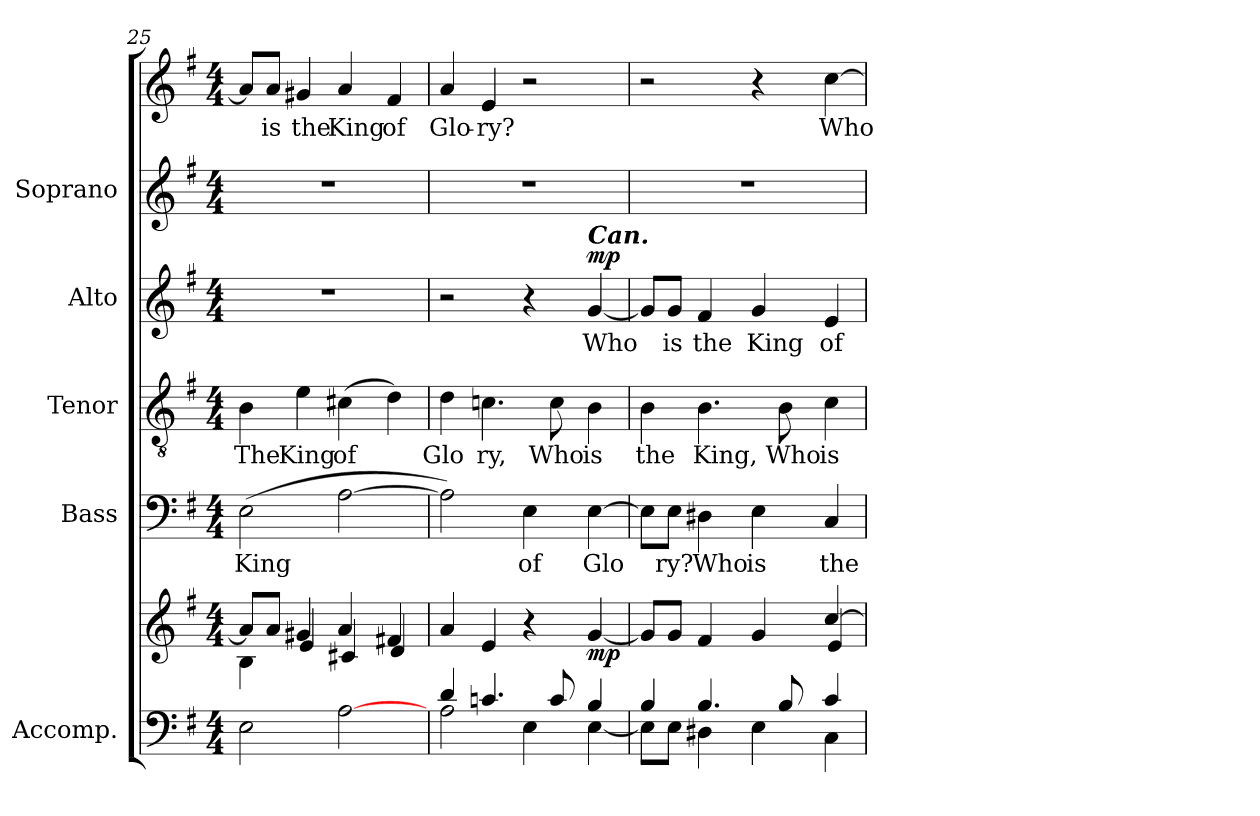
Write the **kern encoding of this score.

**kern	**kern	**dynam	**kern	**text	**kern	**text	**kern	**text	**dynam	**kern	**kern	**text
*part5	*part5	*part5	*part4	*part4	*part3	*part3	*part2	*part2	*part2	*part1	*part1	*part1
*staff7	*staff6	*staff6/7	*staff5	*staff5	*staff4	*staff4	*staff3	*staff3	*staff3	*staff2	*staff1	*staff1
*I"Accomp.	*	*	*I"Bass	*	*I"Tenor	*	*I"Alto	*	*	*I"Soprano	*	*
*	*	*	*I'B	*	*I'T	*	*I'A	*	*	*I'S	*	*
*clefF4	*clefG2	*	*clefF4	*	*clefGv2	*	*clefG2	*	*	*clefG2	*clefG2	*
*k[f#]	*k[f#]	*	*k[f#]	*	*k[f#]	*	*k[f#]	*	*	*k[f#]	*k[f#]	*
*G:	*G:	*	*G:	*	*G:	*	*G:	*	*	*G:	*G:	*
*M4/4	*M4/4	*	*M4/4	*	*M4/4	*	*M4/4	*	*	*M4/4	*M4/4	*
=25	=25	=25	=25	=25	=25	=25	=25	=25	=25	=25	=25	=25
*	*^	*	*	*	*	*	*	*	*	*	*	*
*	*	*^	*	*	*	*	*	*	*	*	*	*	*
!	!	!	!	!	!	!LO:LY:b	!	!LO:LY:b	!	!	!	!	!	!
2E\	8a/L]	1ryy	4B\	.	(>2E\	King	4B\	The	1r	.	.	1r	8a/L]	.
!	!	!	!	!	!	!	!	!	!	!	!	!	!	!LO:LY:b
.	8a/J	.	.	.	.	.	.	.	.	.	.	.	8a/J	is
!	!	!	!	!	!	!	!	!LO:LY:b	!	!	!	!	!	!LO:LY:b
.	4g#X/	.	4e/	.	.	.	4e\	King	.	.	.	.	4g#X/	the
!	!	!	!	!	!	!	!	!LO:LY:b	!	!	!	!	!	!LO:LY:b
[2A\	4a/	.	4c#X/	.	[2A\	.	(>4c#X\	of	.	.	.	.	4a/	King
!	!	!	!	!	!	!	!	!	!	!	!	!	!	!LO:LY:b
.	4f#X/	.	4d/	.	.	.	4d\)	.	.	.	.	.	4f#i/	of
=26	=26	=26	=26	=26	=26	=26	=26	=26	=26	=26	=26	=26	=26	=26
*^	*	*	*	*	*	*	*	*	*	*	*	*	*	*
!	!	!	!	!	!	!	!	!	!LO:LY:b	!	!	!	!	!	!LO:LY:b
*	*	*	*v	*v	*	*	*	*	*	*	*	*	*	*	*
4d/	2A\	4a/	2ryy	.	2A\])	.	4d\	Glo­	2r	.	.	1r	4a/	Glo-
!	!	!	!	!	!	!	!	!LO:LY:b	!	!	!	!	!	!LO:LY:b
4.cni/	.	4e/	.	.	.	.	4.cni\	ry,	.	.	.	.	4e/	-ry?
!	!	!	!	!	!	!LO:LY:b	!	!	!	!	!	!	!	!
.	4E\	2ryy	4r	.	4E\	of	.	.	4r	.	.	.	2r	.
!	!	!	!	!	!	!	!	!LO:LY:b	!	!	!	!	!	!
8c/	.	.	.	.	.	.	8c\	Who	.	.	.	.	.	.
!	!	!	!	!	!	!	!	!	!LO:TX:a:Bi:t=Can.	!	!	!	!	!
!	!	!	!	!LO:DY:b	!	!LO:LY:b	!	!LO:LY:b	!	!LO:LY:b	!LO:DY:b	!	!	!
4B/	[<4E\	.	[>4g/	mp	[4E\	Glo­	4B\	is	[4g/	Who	mp	.	.	.
=27	=27	=27	=27	=27	=27	=27	=27	=27	=27	=27	=27	=27	=27	=27
!	!	!	!	!	!	!	!	!LO:LY:b	!	!	!	!	!	!
4B/	8E\L]	2ryy	8g/L]	.	8E\L]	.	4B\	the	8g/L]	.	.	1r	2r	.
!	!	!	!	!	!	!LO:LY:b	!	!	!	!LO:LY:b	!	!	!	!
.	8E\J	.	8g/J	.	8E\J	ry?	.	.	8g/J	is	.	.	.	.
!	!	!	!	!	!	!LO:LY:b	!	!LO:LY:b	!	!LO:LY:b	!	!	!	!
4.B/	4D#X\	.	4f#/	.	4D#X\	Who	4.B\	King,	4f#/	the	.	.	.	.
!	!	!	!	!	!	!LO:LY:b	!	!	!	!LO:LY:b	!	!	!	!
.	4E\	4ryy	4g/	.	4E\	is	.	.	4g/	King	.	.	4r	.
!	!	!	!	!	!	!	!	!LO:LY:b	!	!	!	!	!	!
8B/	.	.	.	.	.	.	8B\	Who	.	.	.	.	.	.
!	!	!	!	!	!	!LO:LY:b	!	!LO:LY:b	!	!LO:LY:b	!	!	!	!LO:LY:b
4c/	4C\	[>4cc/	4e/	.	4C/	the	4c\	is	4e/	of	.	.	[4cc\	Who
*v	*v	*	*	*	*	*	*	*	*	*	*	*	*	*
*	*v	*v	*	*	*	*	*	*	*	*	*	*	*
=	=	=	=	=	=	=	=	=	=	=	=	=
*-	*-	*-	*-	*-	*-	*-	*-	*-	*-	*-	*-	*-
